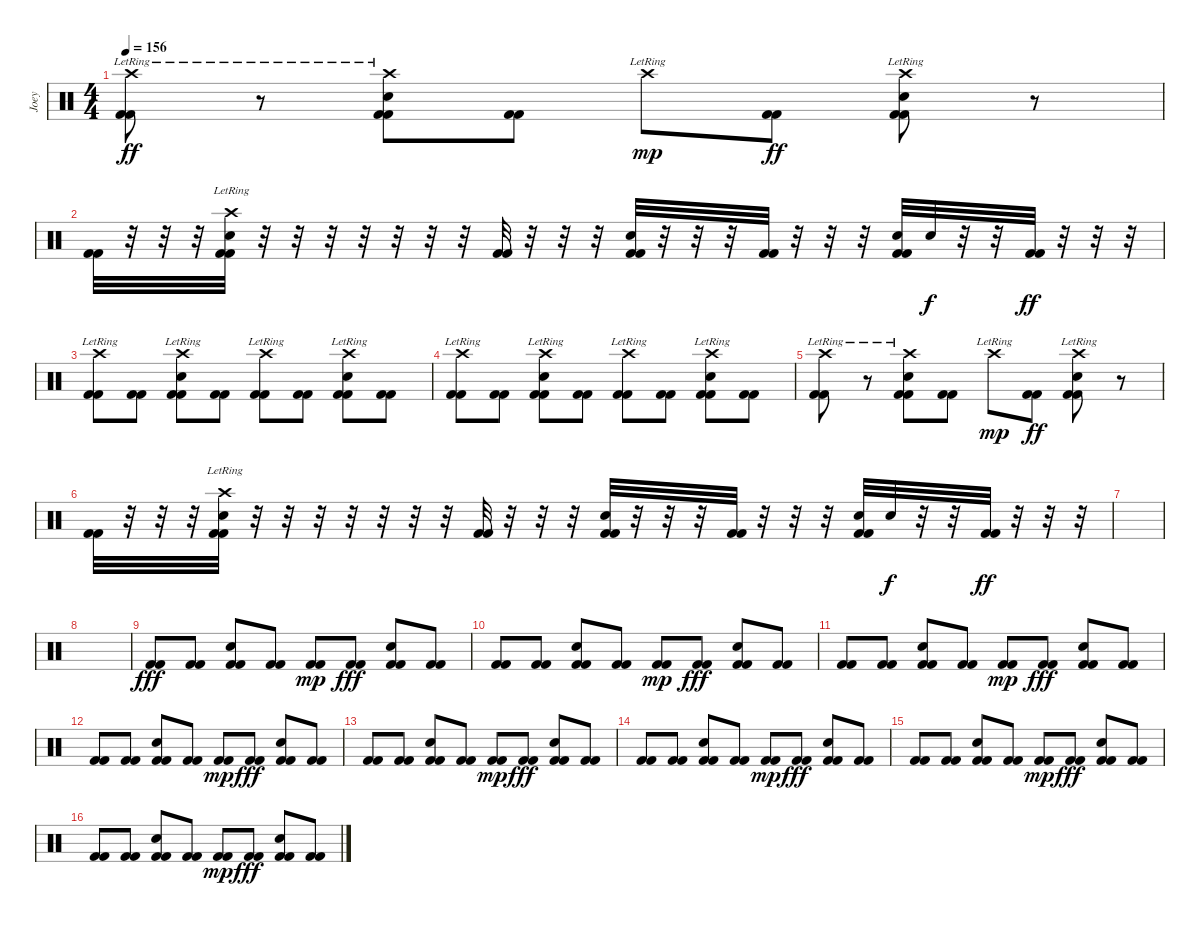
\track ("Joey" "Joey") {instrument percussion}
\staff {score}
\articulation defaults
\ts (4 4)
\tempo 156
\clef neutral
\ks c
("Crash high (hit)"{lr} "Kick (hit) 2" "Kick (hit) 2").8{dy ff} r.8 ("Crash high (hit)"{lr} "Snare (hit) 2" "Kick (hit) 2" "Kick (hit) 2").8 ("Kick (hit) 2" "Kick (hit) 2").8 "Crash high (hit)"{lr}.8{dy mp} ("Kick (hit) 2" "Kick (hit) 2").8{dy ff} ("Crash high (hit)"{lr} "Snare (hit) 2" "Kick (hit) 2" "Kick (hit) 2").8 r.8 |
("Kick (hit) 2" "Kick (hit) 2").32 r.32 r.32 r.32 ("Crash high (hit)"{lr} "Snare (hit) 2" "Kick (hit) 2" "Kick (hit) 2").32 r.32 r.32 r.32 r.32 r.32 r.32 r.32 ("Kick (hit) 2" "Kick (hit) 2").32 r.32 r.32 r.32 ("Snare (hit) 2" "Kick (hit) 2" "Kick (hit) 2").32 r.32 r.32 r.32 ("Kick (hit) 2" "Kick (hit) 2").32 r.32 r.32 r.32 ("Snare (hit) 2" "Kick (hit) 2" "Kick (hit) 2").32 "Snare (hit) 2".32{dy f} r.32 r.32 ("Kick (hit) 2" "Kick (hit) 2").32{dy ff} r.32 r.32 r.32 |
("Crash high (hit)"{lr} "Kick (hit) 2" "Kick (hit) 2").8 ("Kick (hit) 2" "Kick (hit) 2").8 ("Crash high (hit)"{lr} "Snare (hit) 2" "Kick (hit) 2" "Kick (hit) 2").8 ("Kick (hit) 2" "Kick (hit) 2").8 ("Crash high (hit)"{lr} "Kick (hit) 2" "Kick (hit) 2").8 ("Kick (hit) 2" "Kick (hit) 2").8 ("Crash high (hit)"{lr} "Snare (hit) 2" "Kick (hit) 2" "Kick (hit) 2").8 ("Kick (hit) 2" "Kick (hit) 2").8 |
("Crash high (hit)"{lr} "Kick (hit) 2" "Kick (hit) 2").8 ("Kick (hit) 2" "Kick (hit) 2").8 ("Crash high (hit)"{lr} "Snare (hit) 2" "Kick (hit) 2" "Kick (hit) 2").8 ("Kick (hit) 2" "Kick (hit) 2").8 ("Crash high (hit)"{lr} "Kick (hit) 2" "Kick (hit) 2").8 ("Kick (hit) 2" "Kick (hit) 2").8 ("Crash high (hit)"{lr} "Snare (hit) 2" "Kick (hit) 2" "Kick (hit) 2").8 ("Kick (hit) 2" "Kick (hit) 2").8 |
("Crash high (hit)"{lr} "Kick (hit) 2" "Kick (hit) 2").8 r.8 ("Crash high (hit)"{lr} "Snare (hit) 2" "Kick (hit) 2" "Kick (hit) 2").8 ("Kick (hit) 2" "Kick (hit) 2").8 "Crash high (hit)"{lr}.8{dy mp} ("Kick (hit) 2" "Kick (hit) 2").8{dy ff} ("Crash high (hit)"{lr} "Snare (hit) 2" "Kick (hit) 2" "Kick (hit) 2").8 r.8 |
("Kick (hit) 2" "Kick (hit) 2").32 r.32 r.32 r.32 ("Crash high (hit)"{lr} "Snare (hit) 2" "Kick (hit) 2" "Kick (hit) 2").32 r.32 r.32 r.32 r.32 r.32 r.32 r.32 ("Kick (hit) 2" "Kick (hit) 2").32 r.32 r.32 r.32 ("Snare (hit) 2" "Kick (hit) 2" "Kick (hit) 2").32 r.32 r.32 r.32 ("Kick (hit) 2" "Kick (hit) 2").32 r.32 r.32 r.32 ("Snare (hit) 2" "Kick (hit) 2" "Kick (hit) 2").32 "Snare (hit) 2".32{dy f} r.32 r.32 ("Kick (hit) 2" "Kick (hit) 2").32{dy ff} r.32 r.32 r.32 |
|
|
("Kick (hit) 2" "Kick (hit) 2").8{dy fff} ("Kick (hit) 2" "Kick (hit) 2").8 ("Snare (hit) 2" "Kick (hit) 2" "Kick (hit) 2").8 ("Kick (hit) 2" "Kick (hit) 2").8 ("Kick (hit) 2" "Kick (hit) 2").8{dy mp} ("Kick (hit) 2" "Kick (hit) 2").8{dy fff} ("Snare (hit) 2" "Kick (hit) 2" "Kick (hit) 2").8 ("Kick (hit) 2" "Kick (hit) 2").8 |
("Kick (hit) 2" "Kick (hit) 2").8 ("Kick (hit) 2" "Kick (hit) 2").8 ("Snare (hit) 2" "Kick (hit) 2" "Kick (hit) 2").8 ("Kick (hit) 2" "Kick (hit) 2").8 ("Kick (hit) 2" "Kick (hit) 2").8{dy mp} ("Kick (hit) 2" "Kick (hit) 2").8{dy fff} ("Snare (hit) 2" "Kick (hit) 2" "Kick (hit) 2").8 ("Kick (hit) 2" "Kick (hit) 2").8 |
("Kick (hit) 2" "Kick (hit) 2").8 ("Kick (hit) 2" "Kick (hit) 2").8 ("Snare (hit) 2" "Kick (hit) 2" "Kick (hit) 2").8 ("Kick (hit) 2" "Kick (hit) 2").8 ("Kick (hit) 2" "Kick (hit) 2").8{dy mp} ("Kick (hit) 2" "Kick (hit) 2").8{dy fff} ("Snare (hit) 2" "Kick (hit) 2" "Kick (hit) 2").8 ("Kick (hit) 2" "Kick (hit) 2").8 |
("Kick (hit) 2" "Kick (hit) 2").8 ("Kick (hit) 2" "Kick (hit) 2").8 ("Snare (hit) 2" "Kick (hit) 2" "Kick (hit) 2").8 ("Kick (hit) 2" "Kick (hit) 2").8 ("Kick (hit) 2" "Kick (hit) 2").8{dy mp} ("Kick (hit) 2" "Kick (hit) 2").8{dy fff} ("Snare (hit) 2" "Kick (hit) 2" "Kick (hit) 2").8 ("Kick (hit) 2" "Kick (hit) 2").8 |
("Kick (hit) 2" "Kick (hit) 2").8 ("Kick (hit) 2" "Kick (hit) 2").8 ("Snare (hit) 2" "Kick (hit) 2" "Kick (hit) 2").8 ("Kick (hit) 2" "Kick (hit) 2").8 ("Kick (hit) 2" "Kick (hit) 2").8{dy mp} ("Kick (hit) 2" "Kick (hit) 2").8{dy fff} ("Snare (hit) 2" "Kick (hit) 2" "Kick (hit) 2").8 ("Kick (hit) 2" "Kick (hit) 2").8 |
("Kick (hit) 2" "Kick (hit) 2").8 ("Kick (hit) 2" "Kick (hit) 2").8 ("Snare (hit) 2" "Kick (hit) 2" "Kick (hit) 2").8 ("Kick (hit) 2" "Kick (hit) 2").8 ("Kick (hit) 2" "Kick (hit) 2").8{dy mp} ("Kick (hit) 2" "Kick (hit) 2").8{dy fff} ("Snare (hit) 2" "Kick (hit) 2" "Kick (hit) 2").8 ("Kick (hit) 2" "Kick (hit) 2").8 |
("Kick (hit) 2" "Kick (hit) 2").8 ("Kick (hit) 2" "Kick (hit) 2").8 ("Snare (hit) 2" "Kick (hit) 2" "Kick (hit) 2").8 ("Kick (hit) 2" "Kick (hit) 2").8 ("Kick (hit) 2" "Kick (hit) 2").8{dy mp} ("Kick (hit) 2" "Kick (hit) 2").8{dy fff} ("Snare (hit) 2" "Kick (hit) 2" "Kick (hit) 2").8 ("Kick (hit) 2" "Kick (hit) 2").8 |
("Kick (hit) 2" "Kick (hit) 2").8 ("Kick (hit) 2" "Kick (hit) 2").8 ("Snare (hit) 2" "Kick (hit) 2" "Kick (hit) 2").8 ("Kick (hit) 2" "Kick (hit) 2").8 ("Kick (hit) 2" "Kick (hit) 2").8{dy mp} ("Kick (hit) 2" "Kick (hit) 2").8{dy fff} ("Snare (hit) 2" "Kick (hit) 2" "Kick (hit) 2").8 ("Kick (hit) 2" "Kick (hit) 2").8
